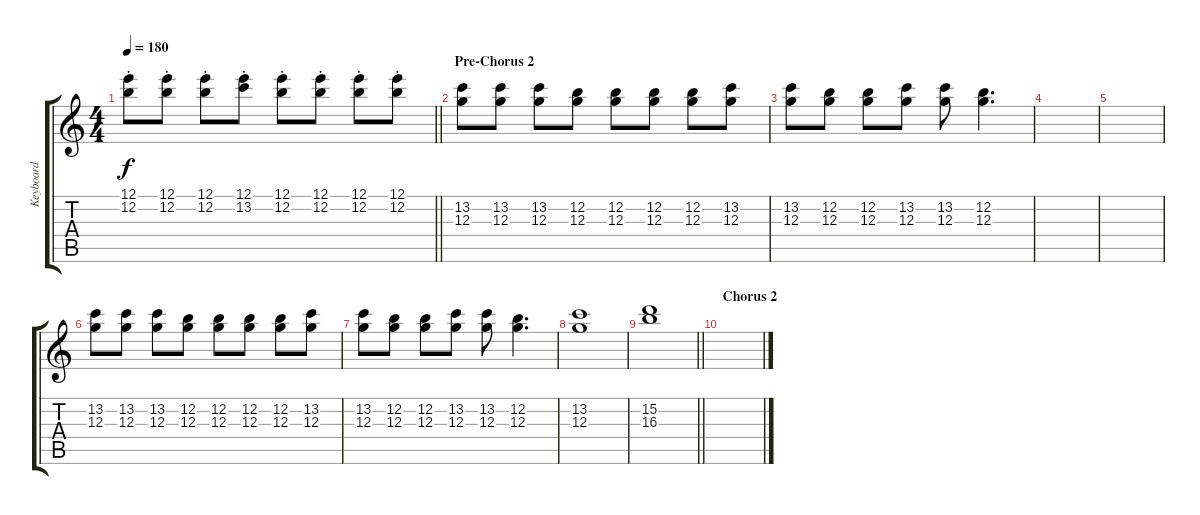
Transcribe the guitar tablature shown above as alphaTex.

\track ("Keyboard" "Keyboard") {instrument rockorgan}
\staff {score tabs}
\tuning (E5 B4 G4 D4 A3 E3) {hide}
\ts (4 4)
\tempo 180
\clef g2
\barLineRight lightlight
\ks c
(12.1 12.2{st}).8{dy f volume 16} (12.1 12.2{st}).8 (12.1 12.2{st}).8 (12.1 13.2{st}).8 (12.1 12.2{st}).8 (12.1 12.2{st}).8 (12.1 12.2{st}).8 (12.1 12.2{st}).8 |
\section ("" "Pre-Chorus 2")
(13.2 12.3).8 (13.2 12.3).8 (13.2 12.3).8 (12.2 12.3).8 (12.2 12.3).8 (12.2 12.3).8 (12.2 12.3).8 (13.2 12.3).8 |
(13.2 12.3).8 (12.2 12.3).8 (12.2 12.3).8 (13.2 12.3).8 (13.2 12.3).8 (12.2 12.3).4{d} |
|
|
(13.2 12.3).8 (13.2 12.3).8 (13.2 12.3).8 (12.2 12.3).8 (12.2 12.3).8 (12.2 12.3).8 (12.2 12.3).8 (13.2 12.3).8 |
(13.2 12.3).8 (12.2 12.3).8 (12.2 12.3).8 (13.2 12.3).8 (13.2 12.3).8 (12.2 12.3).4{d} |
(13.2 12.3).1 |
\barLineRight lightlight
(15.2 16.3).1 |
\section ("" "Chorus 2")
